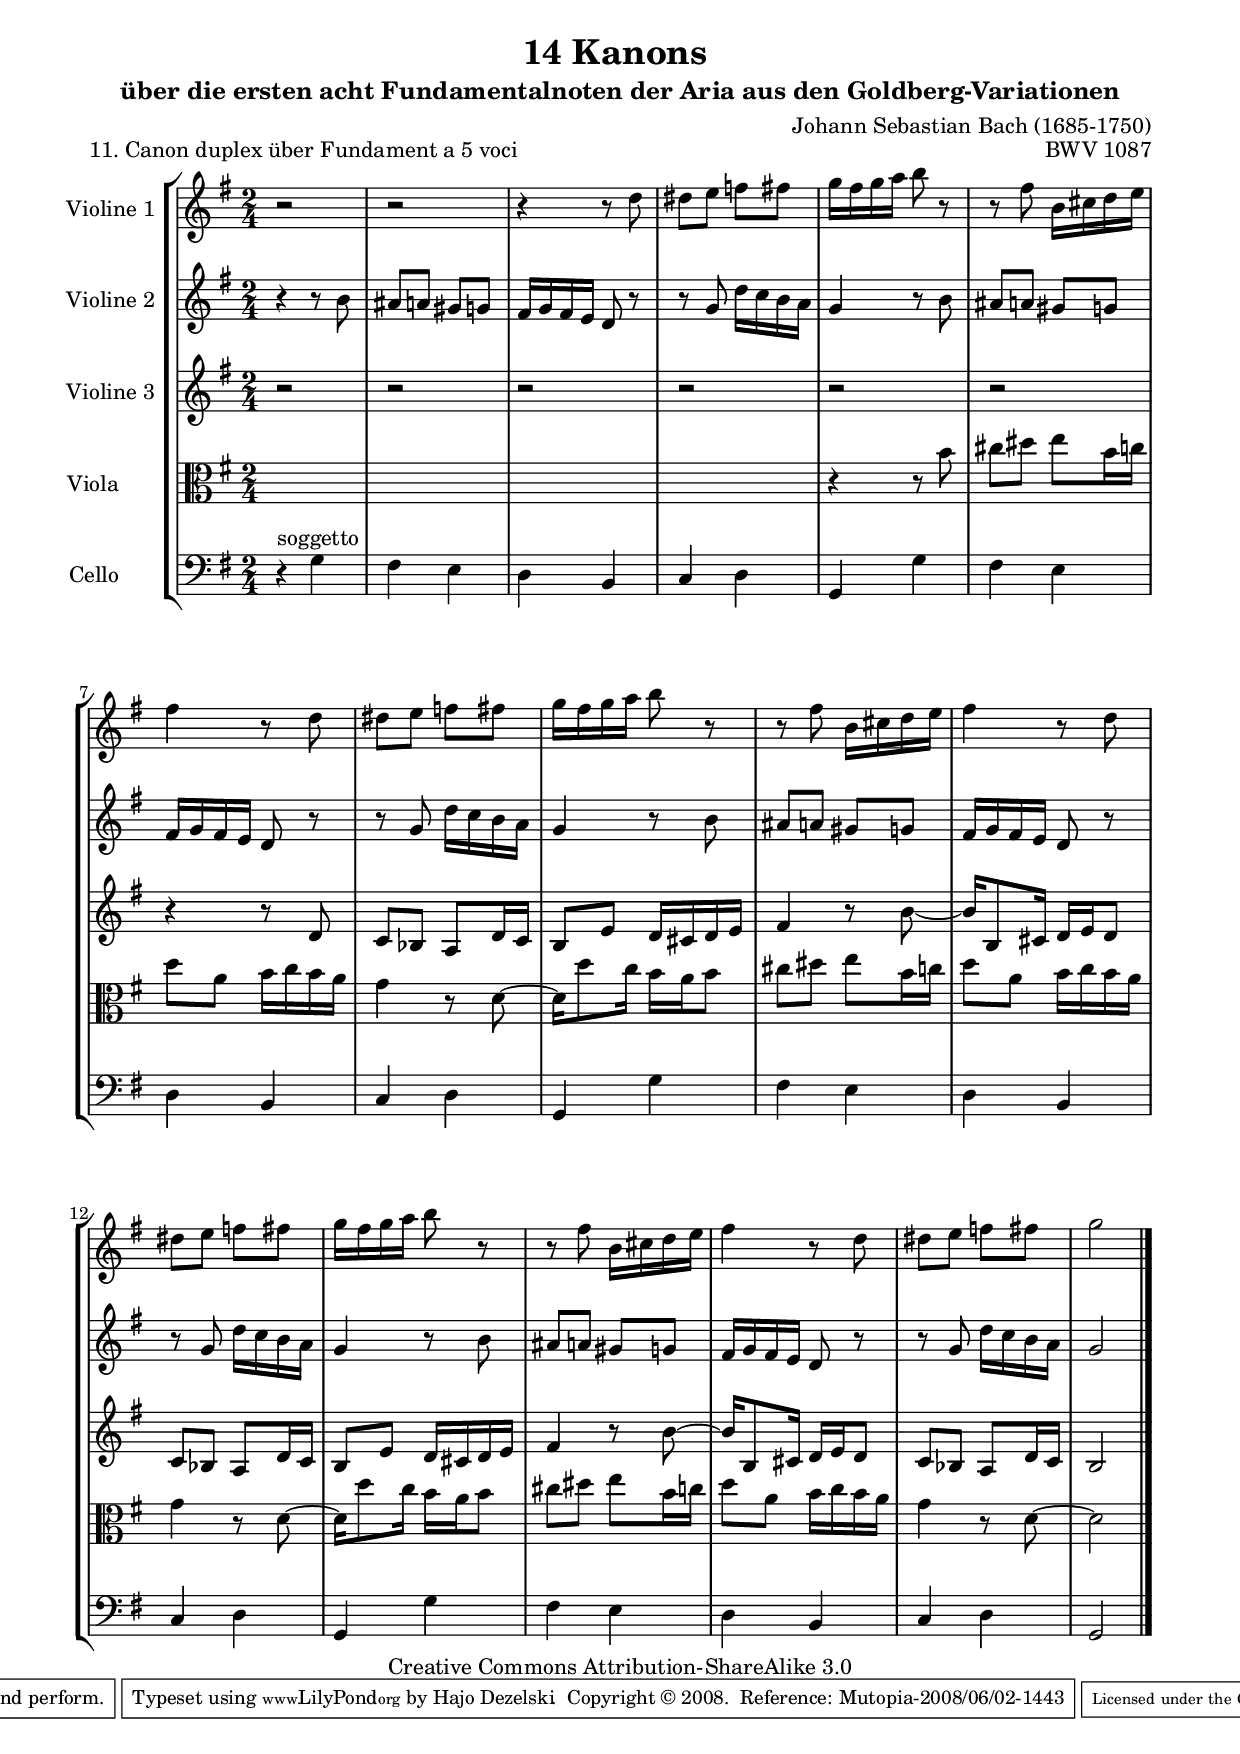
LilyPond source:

\version "2.11.46"

\paper {
    page-top-space = #0.0
    %indent = 0.0
    line-width = 18.0\cm
    ragged-bottom = ##f
    ragged-last-bottom = ##f
}

% #(set-default-paper-size "a4")

#(set-global-staff-size 19)

\header {
        title = "14 Kanons "
        subtitle = "über die ersten acht Fundamentalnoten der Aria aus den Goldberg-Variationen"
        piece = "11. Canon duplex über Fundament a 5 voci "
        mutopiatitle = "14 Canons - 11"
        composer = "Johann Sebastian Bach (1685-1750)"
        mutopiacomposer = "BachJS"
        opus = "BWV 1087"
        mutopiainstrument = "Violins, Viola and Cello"
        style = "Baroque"
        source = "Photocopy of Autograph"
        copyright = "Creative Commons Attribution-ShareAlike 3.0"
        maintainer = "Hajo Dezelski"
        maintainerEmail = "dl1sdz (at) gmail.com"
	
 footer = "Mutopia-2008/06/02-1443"
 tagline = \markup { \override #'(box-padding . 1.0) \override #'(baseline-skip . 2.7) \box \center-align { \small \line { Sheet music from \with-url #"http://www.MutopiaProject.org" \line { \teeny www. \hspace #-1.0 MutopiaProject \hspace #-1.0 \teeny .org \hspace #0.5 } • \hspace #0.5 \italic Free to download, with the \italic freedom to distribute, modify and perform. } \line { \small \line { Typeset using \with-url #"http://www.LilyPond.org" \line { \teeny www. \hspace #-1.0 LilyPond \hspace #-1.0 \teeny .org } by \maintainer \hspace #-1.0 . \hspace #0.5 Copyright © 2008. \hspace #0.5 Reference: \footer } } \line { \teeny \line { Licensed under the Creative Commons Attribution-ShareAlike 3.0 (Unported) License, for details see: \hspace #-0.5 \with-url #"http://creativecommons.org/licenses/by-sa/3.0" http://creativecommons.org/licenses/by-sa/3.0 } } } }
}

global= {
       \time 2/4
       \key g \major
     }

    violinOne = \new Voice { \relative c''{
       \set Staff.instrumentName = "Violine 1 "
       \set Staff.midiInstrument = "violin"
       r2 | % 1
       r2 | % 2
       r4 r8 d8 | % 3
       dis8 [ e ] f [ fis ] | % 4
       g16 [ fis g a ] b8 r8  | % 5
       r8 fis8 b,16 [ cis d e ] | % 6
       fis4 r8 d8 | % 7
       dis8 [ e ] f [ fis ] | % 8
       g16 [ fis g a ] b8 r8  | % 9
       r8 fis8 b,16 [ cis d e ] | % 10
       fis4 r8 d8 | % 11
       dis8 [ e ] f [ fis ] | % 12
       g16 [ fis g a ] b8 r8  | % 13
       r8 fis8 b,16 [ cis d e ] | % 14
       fis4 r8 d8 | % 15
       dis8 [ e ] f [ fis ] | % 16
       g2 \bar "|." }}

     violinTwo = \new Voice { \relative c''{
       \set Staff.instrumentName = "Violine 2 "
       \set Staff.midiInstrument = "violin"
       r4 r8 b8 | % 1
       ais8 [ a ] gis [ g ] | % 2
       fis16 [ g fis e ] d8 r8 | % 3
       r8 g8 d'16 [ c b a ] | % 4
       g4 r8 b8  | % 5
       ais8 [ a ] gis [ g ] | % 6
       fis16 [ g fis e ] d8 r8 | % 7
       r8 g8 d'16 [ c b a ] | % 8
       g4 r8 b8  | % 9
       ais8 [ a ] gis [ g ] | % 10
       fis16 [ g fis e ] d8 r8 | % 11
       r8 g8 d'16 [ c b a ] | % 12
       g4 r8 b8  | % 13
       ais8 [ a ] gis [ g ] | % 14
       fis16 [ g fis e ] d8 r8 | % 15
       r8 g8 d'16 [ c b a ] | % 16
       g2  \bar "|." }}
 

     violinThree = \new Voice { \relative f' {
       \set Staff.instrumentName = "Violine 3 "
       \set Staff.midiInstrument = "violin"
	r2 | % 1
	r2 | % 2
	r2 | % 3
	r2 | % 4
	r2 | % 5
	r2 | % 6
	r4 r8 d8 | % 7
	c8 [ bes ] a [ d16 c ] | % 8
	b8 [ e ] d16 [ cis d e ] | % 9
	fis4 r8 b8 ~ | % 10
	b16 [ b,8 cis16] d16 [e d8 ] | % 11
	c8 [ bes ] a [ d16 c ] | % 12
	b8 [ e ] d16 [ cis d e ] | % 13
	fis4 r8 b8 ~ | % 14
	b16 [ b,8 cis16] d16 [e d8 ] | % 11
	c8 [ bes ] a [ d16 c ] | % 12
	b2 \bar "|." }}

     viola = \new Voice { \relative c' {
       \set Staff.instrumentName = "Viola       "
       \set Staff.midiInstrument = "viola"
       \clef alto
       s2 | % 1
       s2 | % 2
       s2 | % 3
       s2 | % 4
       r4 r8 b'8 | % 5 
       cis8 [ dis ] e [ b16 c ] | % 6
       d8 [ a ] b16 [ c b a ] | % 7
       g4 r8 d8 ~ | % 8
       d16 [ d'8 c16 ] b16 [ a b8 ] | % 9
       cis8 [ dis ] e [ b16 c ] | % 10
       d8 [ a ] b16 [ c b a ] | % 11
       g4 r8 d8 ~ | % 12
       d16 [ d'8 c16 ] b16 [ a b8 ] | % 13
      cis8 [ dis ] e [ b16 c ] | % 14
       d8 [ a ] b16 [ c b a ] | % 15
       g4 r8 d8 ~ | % 16
       d2  \bar "|."}}
       
     cello = \new Voice { \relative c' {
       \set Staff.instrumentName = "Cello       "
       \set Staff.midiInstrument = "cello"
       \clef bass
       r4^\markup { soggetto } g4 | % 1
	fis4 e | % 2
	d4 b | % 3
	c4 d | % 4
	g,4 g'4  | % 5
	fis4 e | % 6
	d4 b | % 7
	c4 d | % 8
	g,4 g'4 | % 9
	fis4 e | % 10
	d4 b | % 11
	c4 d | % 12
	g,4 g'4 | % 13
	fis4 e | % 14
	d4 b | % 15
	c4 d | % 16
	g,2 \bar "|." }}

     \score {
        \new StaffGroup <<
           \new Staff << \global \violinOne >>
           \new Staff << \global \violinTwo >>
           \new Staff << \global \violinThree >>
           \new Staff << \global \viola >>
	   \new Staff << \global \cello >>

        >>
        \layout { }
        \midi { }
     }
